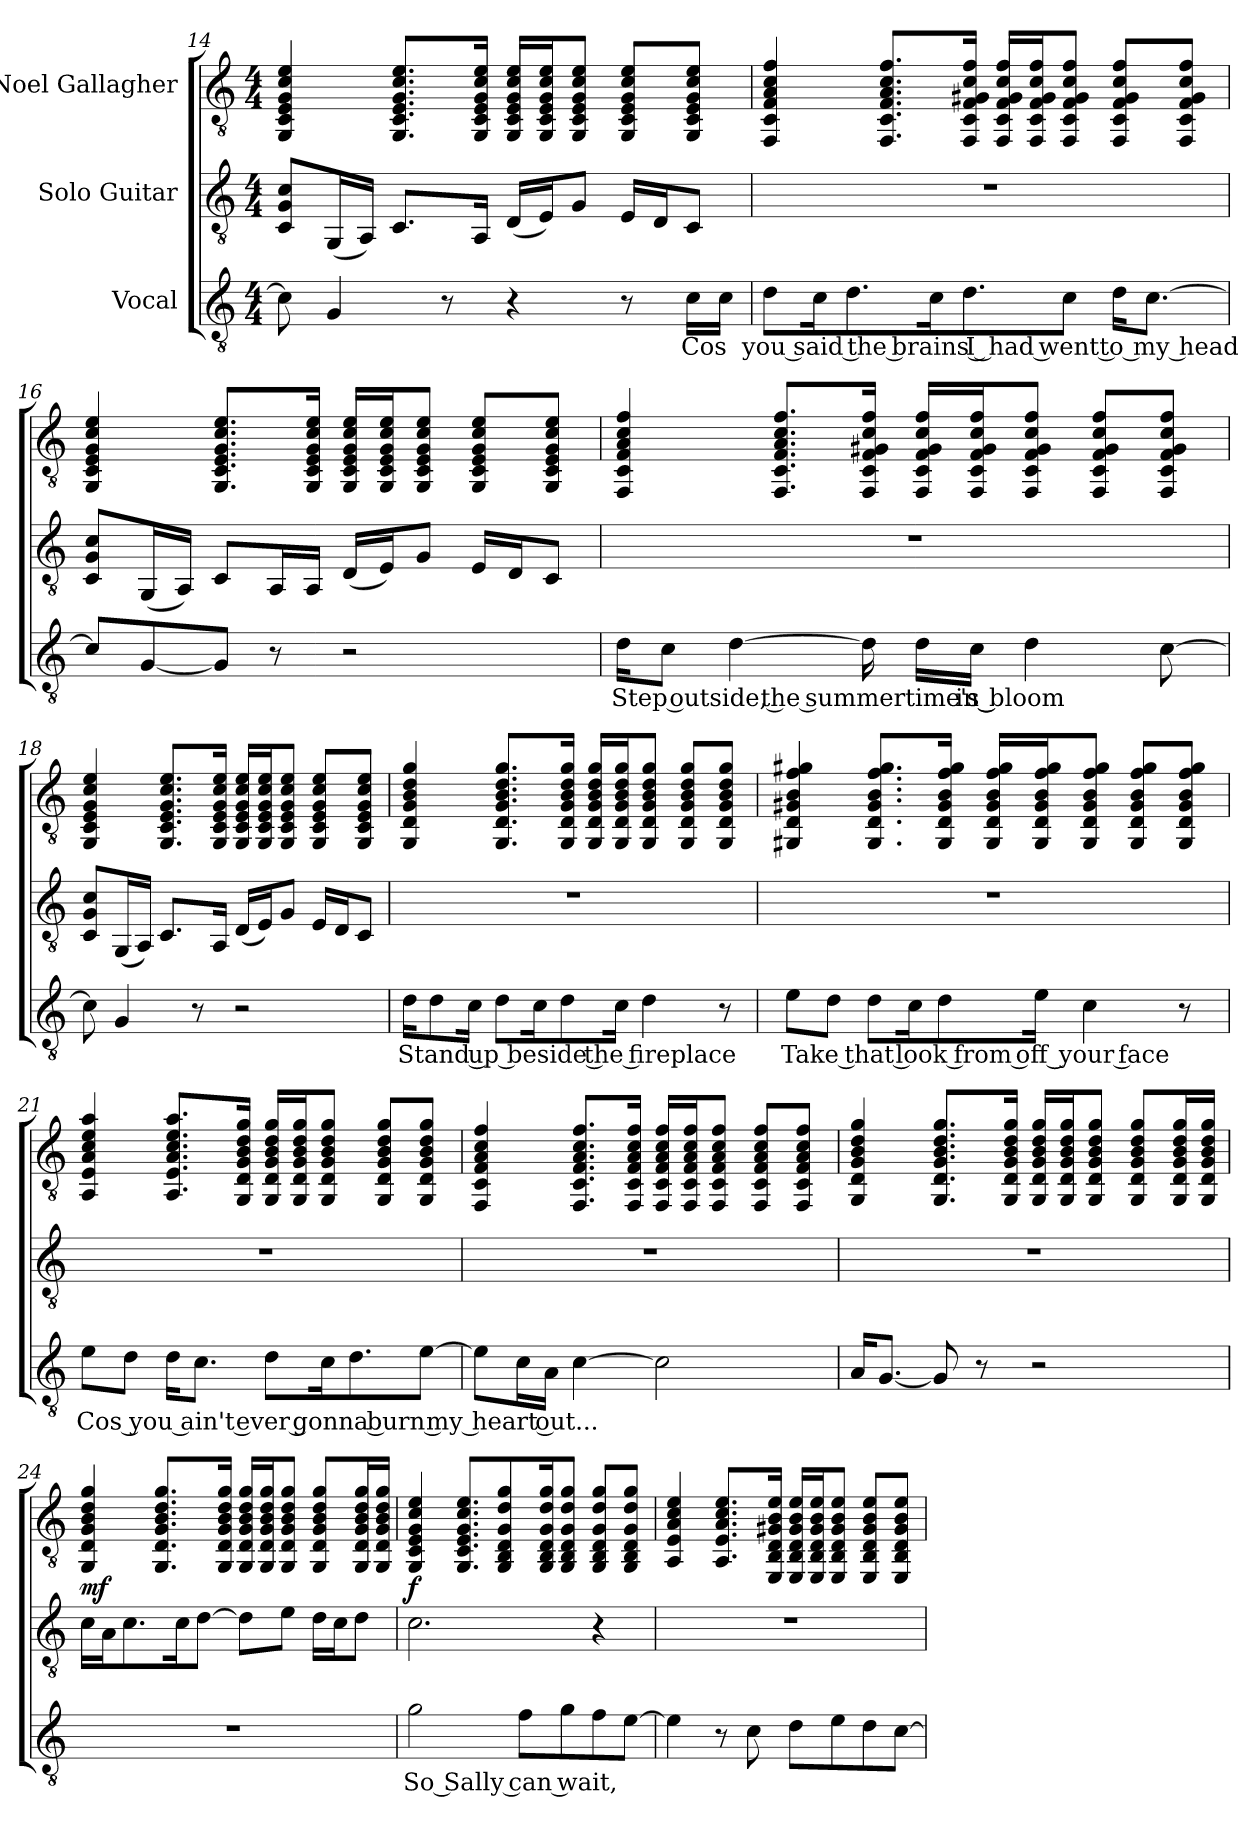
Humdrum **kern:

**kern	**text	**kern	**kern	**dynam
*part3	*part3	*part2	*part1	*part1
*staff3	*staff3	*staff2	*staff1	*staff1
*I"Vocal	*	*I"Solo Guitar	*I"Noel Gallagher	*
*clefGv2	*	*clefGv2	*clefGv2	*
*k[]	*	*k[]	*k[]	*
*M4/4	*	*M4/4	*M4/4	*
=14	=14	=14	=14	=14
8c\]	.	8C/ 8G/ 8c/L	4GG/ 4C/ 4E/ 4G/ 4c/ 4e/	.
4G/	.	(<16GG/L	.	.
.	.	16AA/JJ)	.	.
.	.	8.C/L	8.GG/ 8.C/ 8.E/ 8.G/ 8.c/ 8.e/L	.
8r	.	.	.	.
.	.	16AA/Jk	16GG/ 16C/ 16E/ 16G/ 16c/ 16e/Jk	.
4r	.	(<16D/LL	16GG/ 16C/ 16E/ 16G/ 16c/ 16e/LL	.
.	.	16E/J)	16GG/ 16C/ 16E/ 16G/ 16c/ 16e/J	.
.	.	8G/J	8GG/ 8C/ 8E/ 8G/ 8c/ 8e/J	.
8r	.	16E/LL	8GG/ 8C/ 8E/ 8G/ 8c/ 8e/L	.
.	.	16D/J	.	.
!	!LO:LY:b	!	!	!
16c\LL	Cos	8C/J	8GG/ 8C/ 8E/ 8G/ 8c/ 8e/J	.
16c\JJ	.	.	.	.
!!LO:PB:g=z
=15	=15	=15	=15	=15
!	!LO:LY:b	!	!	!
8d\L	you said the brains I had went to my head	1r	4FF/ 4C/ 4F/ 4A/ 4c/ 4f/	.
16c\K	.	.	.	.
8.d\	.	.	.	.
.	.	.	8.FF/ 8.C/ 8.F/ 8.A/ 8.c/ 8.f/L	.
16c\K	.	.	.	.
8.d\	.	.	16FF/ 16C/ 16F/ 16G#X/ 16c/ 16f/Jk	.
.	.	.	16FF/ 16C/ 16F/ 16G#/ 16c/ 16f/LL	.
.	.	.	16FF/ 16C/ 16F/ 16G#/ 16c/ 16f/J	.
8c\J	.	.	8FF/ 8C/ 8F/ 8G#/ 8c/ 8f/J	.
16d\KL	.	.	8FF/ 8C/ 8F/ 8G#/ 8c/ 8f/L	.
[8.c\J	.	.	.	.
.	.	.	8FF/ 8C/ 8F/ 8G#/ 8c/ 8f/J	.
=16	=16	=16	=16	=16
8c/L]	.	8C/ 8G/ 8c/L	4GG/ 4C/ 4E/ 4G/ 4c/ 4e/	.
[8G/	.	(<16GG/L	.	.
.	.	16AA/JJ)	.	.
8G/J]	.	8C/L	8.GG/ 8.C/ 8.E/ 8.G/ 8.c/ 8.e/L	.
8r	.	16AA/L	.	.
.	.	16AA/JJ	16GG/ 16C/ 16E/ 16G/ 16c/ 16e/Jk	.
2r	.	(<16D/LL	16GG/ 16C/ 16E/ 16G/ 16c/ 16e/LL	.
.	.	16E/J)	16GG/ 16C/ 16E/ 16G/ 16c/ 16e/J	.
.	.	8G/J	8GG/ 8C/ 8E/ 8G/ 8c/ 8e/J	.
.	.	16E/LL	8GG/ 8C/ 8E/ 8G/ 8c/ 8e/L	.
.	.	16D/J	.	.
.	.	8C/J	8GG/ 8C/ 8E/ 8G/ 8c/ 8e/J	.
!!LO:LB:g=z
=17	=17	=17	=17	=17
!	!LO:LY:b	!	!	!
16d\KL	Step outside, the summertime's in bloom	1r	4FF/ 4C/ 4F/ 4A/ 4c/ 4f/	.
8c\J	.	.	.	.
[4d\	.	.	.	.
.	.	.	8.FF/ 8.C/ 8.F/ 8.A/ 8.c/ 8.f/L	.
16d\]	.	.	16FF/ 16C/ 16F/ 16G#X/ 16c/ 16f/Jk	.
16d\LL	.	.	16FF/ 16C/ 16F/ 16G#/ 16c/ 16f/LL	.
16c\JJ	.	.	16FF/ 16C/ 16F/ 16G#/ 16c/ 16f/J	.
4d\	.	.	8FF/ 8C/ 8F/ 8G#/ 8c/ 8f/J	.
.	.	.	8FF/ 8C/ 8F/ 8G#/ 8c/ 8f/L	.
[8c\	.	.	8FF/ 8C/ 8F/ 8G#/ 8c/ 8f/J	.
=18	=18	=18	=18	=18
8c\]	.	8C/ 8G/ 8c/L	4GG/ 4C/ 4E/ 4G/ 4c/ 4e/	.
4G/	.	(<16GG/L	.	.
.	.	16AA/JJ)	.	.
.	.	8.C/L	8.GG/ 8.C/ 8.E/ 8.G/ 8.c/ 8.e/L	.
8r	.	.	.	.
.	.	16AA/Jk	16GG/ 16C/ 16E/ 16G/ 16c/ 16e/Jk	.
2r	.	(<16D/LL	16GG/ 16C/ 16E/ 16G/ 16c/ 16e/LL	.
.	.	16E/J)	16GG/ 16C/ 16E/ 16G/ 16c/ 16e/J	.
.	.	8G/J	8GG/ 8C/ 8E/ 8G/ 8c/ 8e/J	.
.	.	16E/LL	8GG/ 8C/ 8E/ 8G/ 8c/ 8e/L	.
.	.	16D/J	.	.
.	.	8C/J	8GG/ 8C/ 8E/ 8G/ 8c/ 8e/J	.
!!LO:LB:g=z
=19	=19	=19	=19	=19
!	!LO:LY:b	!	!	!
16d\KL	Stand up beside the fireplace	1r	4GG/ 4D/ 4G/ 4B/ 4d/ 4g/	.
8d\	.	.	.	.
16c\Jk	.	.	.	.
8d\L	.	.	8.GG/ 8.D/ 8.G/ 8.B/ 8.d/ 8.g/L	.
16c\K	.	.	.	.
8d\	.	.	16GG/ 16D/ 16G/ 16B/ 16d/ 16g/Jk	.
.	.	.	16GG/ 16D/ 16G/ 16B/ 16d/ 16g/LL	.
16c\Jk	.	.	16GG/ 16D/ 16G/ 16B/ 16d/ 16g/J	.
4d\	.	.	8GG/ 8D/ 8G/ 8B/ 8d/ 8g/J	.
.	.	.	8GG/ 8D/ 8G/ 8B/ 8d/ 8g/L	.
8r	.	.	8GG/ 8D/ 8G/ 8B/ 8d/ 8g/J	.
=20	=20	=20	=20	=20
!	!LO:LY:b	!	!	!
8e\L	Take that look from off your face	1r	4GG#X/ 4D/ 4G#X/ 4B/ 4f/ 4g#X/	.
8d\J	.	.	.	.
8d\L	.	.	8.GG#/ 8.D/ 8.G#/ 8.B/ 8.f/ 8.g#/L	.
16c\K	.	.	.	.
8d\	.	.	16GG#/ 16D/ 16G#/ 16B/ 16f/ 16g#/Jk	.
.	.	.	16GG#/ 16D/ 16G#/ 16B/ 16f/ 16g#/LL	.
16e\Jk	.	.	16GG#/ 16D/ 16G#/ 16B/ 16f/ 16g#/J	.
4c\	.	.	8GG#/ 8D/ 8G#/ 8B/ 8f/ 8g#/J	.
.	.	.	8GG#/ 8D/ 8G#/ 8B/ 8f/ 8g#/L	.
8r	.	.	8GG#/ 8D/ 8G#/ 8B/ 8f/ 8g#/J	.
!!LO:PB:g=z
=21	=21	=21	=21	=21
!	!LO:LY:b	!	!	!
8e\L	Cos you ain't ever gonna burn my heart out...	1r	4AA/ 4E/ 4A/ 4c/ 4e/ 4a/	.
8d\J	.	.	.	.
16d\KL	.	.	8.AA/ 8.E/ 8.A/ 8.c/ 8.e/ 8.a/L	.
8.c\J	.	.	.	.
.	.	.	16GG/ 16D/ 16G/ 16B/ 16d/ 16g/Jk	.
8d\L	.	.	16GG/ 16D/ 16G/ 16B/ 16d/ 16g/LL	.
.	.	.	16GG/ 16D/ 16G/ 16B/ 16d/ 16g/J	.
16c\K	.	.	8GG/ 8D/ 8G/ 8B/ 8d/ 8g/J	.
8.d\	.	.	.	.
.	.	.	8GG/ 8D/ 8G/ 8B/ 8d/ 8g/L	.
[8e\J	.	.	8GG/ 8D/ 8G/ 8B/ 8d/ 8g/J	.
=22	=22	=22	=22	=22
8e\L]	.	1r	4FF/ 4C/ 4F/ 4A/ 4c/ 4f/	.
16c\L	.	.	.	.
16A\JJ	.	.	.	.
[4c\	.	.	8.FF/ 8.C/ 8.F/ 8.A/ 8.c/ 8.f/L	.
.	.	.	16FF/ 16C/ 16F/ 16A/ 16c/ 16f/Jk	.
2c\]	.	.	16FF/ 16C/ 16F/ 16A/ 16c/ 16f/LL	.
.	.	.	16FF/ 16C/ 16F/ 16A/ 16c/ 16f/J	.
.	.	.	8FF/ 8C/ 8F/ 8A/ 8c/ 8f/J	.
.	.	.	8FF/ 8C/ 8F/ 8A/ 8c/ 8f/L	.
.	.	.	8FF/ 8C/ 8F/ 8A/ 8c/ 8f/J	.
!!LO:LB:g=z
=23	=23	=23	=23	=23
16A/KL	.	1r	4GG/ 4D/ 4G/ 4B/ 4d/ 4g/	.
[8.G/J	.	.	.	.
8G/]	.	.	8.GG/ 8.D/ 8.G/ 8.B/ 8.d/ 8.g/L	.
8r	.	.	.	.
.	.	.	16GG/ 16D/ 16G/ 16B/ 16d/ 16g/Jk	.
2r	.	.	16GG/ 16D/ 16G/ 16B/ 16d/ 16g/LL	.
.	.	.	16GG/ 16D/ 16G/ 16B/ 16d/ 16g/J	.
.	.	.	8GG/ 8D/ 8G/ 8B/ 8d/ 8g/J	.
.	.	.	8GG/ 8D/ 8G/ 8B/ 8d/ 8g/L	.
.	.	.	16GG/ 16D/ 16G/ 16B/ 16d/ 16g/L	.
.	.	.	16GG/ 16D/ 16G/ 16B/ 16d/ 16g/JJ	.
=24	=24	=24	=24	=24
!	!	!	!	!LO:DY:b
1r	.	16c\LL	4GG/ 4D/ 4G/ 4B/ 4d/ 4g/	mf
.	.	16A\J	.	.
.	.	8.c\	.	.
.	.	.	8.GG/ 8.D/ 8.G/ 8.B/ 8.d/ 8.g/L	.
.	.	16c\K	.	.
.	.	[8d\J	.	.
.	.	.	16GG/ 16D/ 16G/ 16B/ 16d/ 16g/Jk	.
.	.	8d\L]	16GG/ 16D/ 16G/ 16B/ 16d/ 16g/LL	.
.	.	.	16GG/ 16D/ 16G/ 16B/ 16d/ 16g/J	.
.	.	8e\J	8GG/ 8D/ 8G/ 8B/ 8d/ 8g/J	.
.	.	16d\LL	8GG/ 8D/ 8G/ 8B/ 8d/ 8g/L	.
.	.	16c\J	.	.
.	.	8d\J	16GG/ 16D/ 16G/ 16B/ 16d/ 16g/L	.
.	.	.	16GG/ 16D/ 16G/ 16B/ 16d/ 16g/JJ	.
=25	=25	=25	=25	=25
!	!LO:LY:b	!	!	!LO:DY:b
2g\	So Sally can wait,	2.c\	4GG/ 4C/ 4E/ 4G/ 4c/ 4e/	f
.	.	.	8.GG/ 8.C/ 8.E/ 8.G/ 8.c/ 8.e/L	.
.	.	.	8GG/ 8BB/ 8D/ 8G/ 8d/ 8g/	.
8f\L	.	.	.	.
.	.	.	16GG/ 16BB/ 16D/ 16G/ 16d/ 16g/K	.
8g\	.	.	8GG/ 8BB/ 8D/ 8G/ 8d/ 8g/J	.
8f\	.	4r	8GG/ 8BB/ 8D/ 8G/ 8d/ 8g/L	.
[8e\J	.	.	8GG/ 8BB/ 8D/ 8G/ 8d/ 8g/J	.
!!LO:LB:g=z
=26	=26	=26	=26	=26
4e\]	.	1r	4AA/ 4E/ 4A/ 4c/ 4e/	.
8r	.	.	8.AA/ 8.E/ 8.A/ 8.c/ 8.e/L	.
8c\	.	.	.	.
.	.	.	16EE/ 16BB/ 16D/ 16G#X/ 16B/ 16e/Jk	.
8d\L	.	.	16EE/ 16BB/ 16D/ 16G#/ 16B/ 16e/LL	.
.	.	.	16EE/ 16BB/ 16D/ 16G#/ 16B/ 16e/J	.
8e\	.	.	8EE/ 8BB/ 8D/ 8G#/ 8B/ 8e/J	.
8d\	.	.	8EE/ 8BB/ 8D/ 8G#/ 8B/ 8e/L	.
[8c\J	.	.	8EE/ 8BB/ 8D/ 8G#/ 8B/ 8e/J	.
=	=	=	=	=
*-	*-	*-	*-	*-
